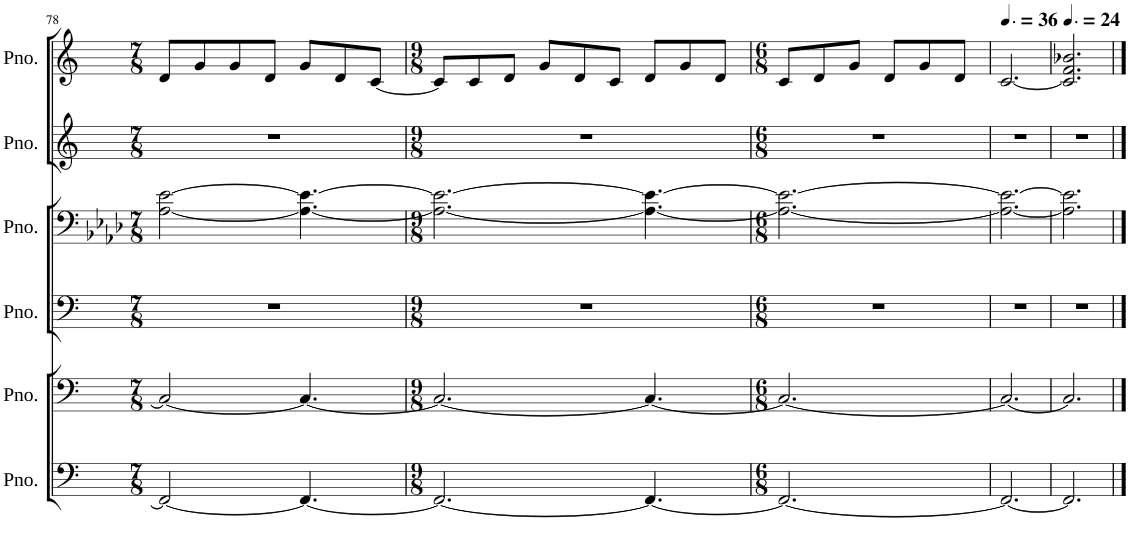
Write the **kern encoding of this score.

**kern	**kern	**kern	**kern	**kern	**kern
*part6	*part5	*part4	*part3	*part2	*part1
*staff6	*staff5	*staff4	*staff3	*staff2	*staff1
*I"Piano	*I"Piano	*I"Piano	*I"Piano	*I"Piano	*I"Piano
*I'Pno.	*I'Pno.	*I'Pno.	*I'Pno.	*I'Pno.	*I'Pno.
!!LO:PB:g=z
*clefF4	*clefF4	*clefF4	*clefF4	*clefG2	*clefG2
*k[]	*k[]	*k[]	*k[b-e-a-d-]	*k[]	*k[]
*M7/8	*M7/8	*M7/8	*M7/8	*M7/8	*M7/8
=78	=78	=78	=78	=78	=78
2FF/_	2C/_	2..r	[2A-\ [2e-\	2..r	8d/L
.	.	.	.	.	8g/
.	.	.	.	.	8g/
.	.	.	.	.	8d/J
4.FF/_	4.C/_	.	4.A-\_ 4.e-\_	.	8g/L
.	.	.	.	.	8d/
.	.	.	.	.	[8c/J
=79	=79	=79	=79	=79	=79
*M9/8	*M9/8	*M9/8	*M9/8	*M9/8	*M9/8
2.FF/_	2.C/_	8%9r	2.A-\_ 2.e-\_	8%9r	8c/L]
.	.	.	.	.	8c/
.	.	.	.	.	8d/J
.	.	.	.	.	8g/L
.	.	.	.	.	8d/
.	.	.	.	.	8c/J
4.FF/_	4.C/_	.	4.A-\_ 4.e-\_	.	8d/L
.	.	.	.	.	8g/
.	.	.	.	.	8d/J
=80	=80	=80	=80	=80	=80
*M6/8	*M6/8	*M6/8	*M6/8	*M6/8	*M6/8
2.FF/_	2.C/_	2.r	2.A-\_ 2.e-\_	2.r	8c/L
.	.	.	.	.	8d/
.	.	.	.	.	8g/J
.	.	.	.	.	8d/L
.	.	.	.	.	8g/
.	.	.	.	.	8d/J
=81	=81	=81	=81	=81	=81
*	*	*	*	*	*MM54
2.FF/_	2.C/_	2.r	2.A-\_ 2.e-\_	2.r	[2.c/
=82	=82	=82	=82	=82	=82
*	*	*	*	*	*MM36
2.FF/]	2.C/]	2.r	2.A-\] 2.e-\]	2.r	2.c/] 2.f/ 2.b-X/
==	==	==	==	==	==
*-	*-	*-	*-	*-	*-
